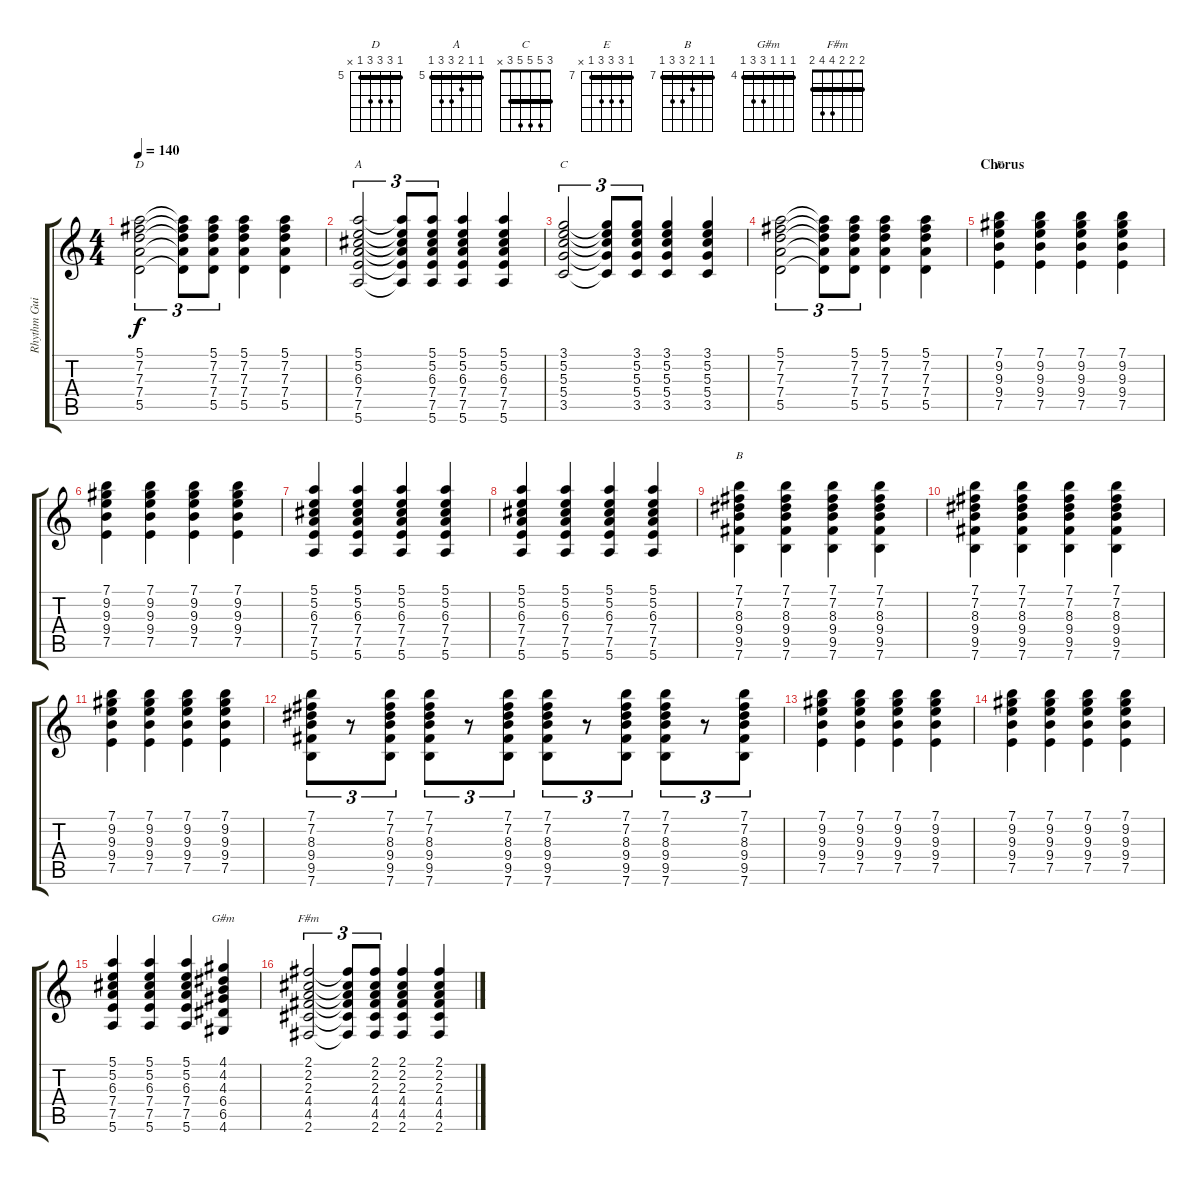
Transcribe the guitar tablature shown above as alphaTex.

\track ("Rhythm Guitar" "Rhythm Gui") {instrument distortionguitar}
\staff {score tabs}
\tuning (E4 B3 G3 D3 A2 E2) {hide}
\chord ("D" 5 7 7 7 5 x) {firstfret 5 barre 5}
\chord ("A" 5 5 6 7 7 5) {firstfret 5 barre 5}
\chord ("C" 3 5 5 5 3 x) {barre 3}
\chord ("E" 7 9 9 9 7 x) {firstfret 7 barre 7}
\chord ("B" 7 7 8 9 9 7) {firstfret 7 barre 7}
\chord ("G#m" 4 4 4 6 6 4) {firstfret 4 barre 4}
\chord ("F#m" 2 2 2 4 4 2) {barre 2}
\ts (4 4)
\tempo 140
\clef g2
\ks c
(5.1 7.2 7.3 7.4 5.5).2{tu (3 2) ch "D" dy f} (5.1{t} 7.2{t} 7.3{t} 7.4{t} 5.5{t}).8{tu (3 2)} (5.1 7.2 7.3 7.4 5.5).8{tu (3 2)} (5.1 7.2 7.3 7.4 5.5).4 (5.1 7.2 7.3 7.4 5.5).4 |
(5.1 5.2 6.3 7.4 7.5 5.6).2{tu (3 2) ch "A"} (5.1{t} 5.2{t} 6.3{t} 7.4{t} 7.5{t} 5.6{t}).8{tu (3 2)} (5.1 5.2 6.3 7.4 7.5 5.6).8{tu (3 2)} (5.1 5.2 6.3 7.4 7.5 5.6).4 (5.1 5.2 6.3 7.4 7.5 5.6).4 |
(3.1 5.2 5.3 5.4 3.5).2{tu (3 2) ch "C"} (3.1{t} 5.2{t} 5.3{t} 5.4{t} 3.5{t}).8{tu (3 2)} (3.1 5.2 5.3 5.4 3.5).8{tu (3 2)} (3.1 5.2 5.3 5.4 3.5).4 (3.1 5.2 5.3 5.4 3.5).4 |
(5.1 7.2 7.3 7.4 5.5).2{tu (3 2)} (5.1{t} 7.2{t} 7.3{t} 7.4{t} 5.5{t}).8{tu (3 2)} (5.1 7.2 7.3 7.4 5.5).8{tu (3 2)} (5.1 7.2 7.3 7.4 5.5).4 (5.1 7.2 7.3 7.4 5.5).4 |
\section ("" "Chorus")
(7.1 9.2 9.3 9.4 7.5).4{ch "E"} (7.1 9.2 9.3 9.4 7.5).4 (7.1 9.2 9.3 9.4 7.5).4 (7.1 9.2 9.3 9.4 7.5).4 |
(7.1 9.2 9.3 9.4 7.5).4 (7.1 9.2 9.3 9.4 7.5).4 (7.1 9.2 9.3 9.4 7.5).4 (7.1 9.2 9.3 9.4 7.5).4 |
(5.1 5.2 6.3 7.4 7.5 5.6).4 (5.1 5.2 6.3 7.4 7.5 5.6).4 (5.1 5.2 6.3 7.4 7.5 5.6).4 (5.1 5.2 6.3 7.4 7.5 5.6).4 |
(5.1 5.2 6.3 7.4 7.5 5.6).4 (5.1 5.2 6.3 7.4 7.5 5.6).4 (5.1 5.2 6.3 7.4 7.5 5.6).4 (5.1 5.2 6.3 7.4 7.5 5.6).4 |
(7.1 7.2 8.3 9.4 9.5 7.6).4{ch "B"} (7.1 7.2 8.3 9.4 9.5 7.6).4 (7.1 7.2 8.3 9.4 9.5 7.6).4 (7.1 7.2 8.3 9.4 9.5 7.6).4 |
(7.1 7.2 8.3 9.4 9.5 7.6).4 (7.1 7.2 8.3 9.4 9.5 7.6).4 (7.1 7.2 8.3 9.4 9.5 7.6).4 (7.1 7.2 8.3 9.4 9.5 7.6).4 |
(7.1 9.2 9.3 9.4 7.5).4 (7.1 9.2 9.3 9.4 7.5).4 (7.1 9.2 9.3 9.4 7.5).4 (7.1 9.2 9.3 9.4 7.5).4 |
(7.1 7.2 8.3 9.4 9.5 7.6).8{tu (3 2)} r.8{tu (3 2)} (7.1 7.2 8.3 9.4 9.5 7.6).8{tu (3 2)} (7.1 7.2 8.3 9.4 9.5 7.6).8{tu (3 2)} r.8{tu (3 2)} (7.1 7.2 8.3 9.4 9.5 7.6).8{tu (3 2)} (7.1 7.2 8.3 9.4 9.5 7.6).8{tu (3 2)} r.8{tu (3 2)} (7.1 7.2 8.3 9.4 9.5 7.6).8{tu (3 2)} (7.1 7.2 8.3 9.4 9.5 7.6).8{tu (3 2)} r.8{tu (3 2)} (7.1 7.2 8.3 9.4 9.5 7.6).8{tu (3 2)} |
(7.1 9.2 9.3 9.4 7.5).4 (7.1 9.2 9.3 9.4 7.5).4 (7.1 9.2 9.3 9.4 7.5).4 (7.1 9.2 9.3 9.4 7.5).4 |
(7.1 9.2 9.3 9.4 7.5).4 (7.1 9.2 9.3 9.4 7.5).4 (7.1 9.2 9.3 9.4 7.5).4 (7.1 9.2 9.3 9.4 7.5).4 |
(5.1 5.2 6.3 7.4 7.5 5.6).4 (5.1 5.2 6.3 7.4 7.5 5.6).4 (5.1 5.2 6.3 7.4 7.5 5.6).4 (4.1 4.2 4.3 6.4 6.5 4.6).4{ch "G#m"} |
(2.1 2.2 2.3 4.4 4.5 2.6).2{tu (3 2) ch "F#m"} (2.1{t} 2.2{t} 2.3{t} 4.4{t} 4.5{t} 2.6{t}).8{tu (3 2)} (2.1 2.2 2.3 4.4 4.5 2.6).8{tu (3 2)} (2.1 2.2 2.3 4.4 4.5 2.6).4 (2.1 2.2 2.3 4.4 4.5 2.6).4
